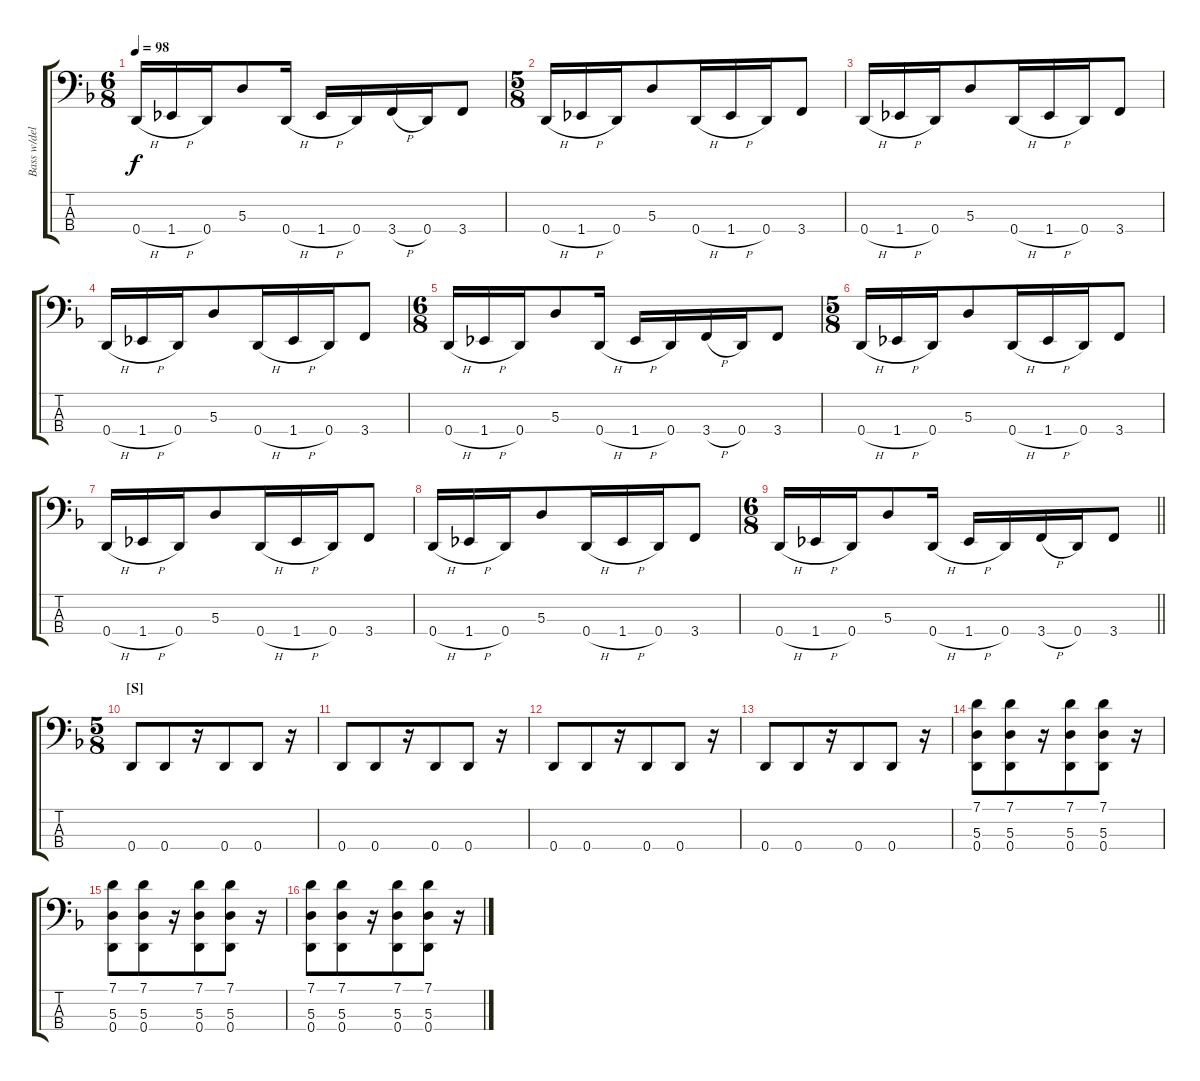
\track ("Bass w/delay" "Bass w/del") {instrument electricbasspick}
\staff {score tabs}
\tuning (G2 D2 A1 D1) {hide}
\ts (6 8)
\tempo 98
\clef f4
\ks dminor
0.4{h}.16{dy f} 1.4{h}.16{beam merge} 0.4.16 5.3.8 0.4{h}.16 1.4{h}.16 0.4.16 3.4{h}.16 0.4.16 3.4.8 |
\ts (5 8)
0.4{h}.16 1.4{h}.16{beam merge} 0.4.16 5.3.8 0.4{h}.16{beam merge} 1.4{h}.16 0.4.16{beam merge} 3.4.8 |
0.4{h}.16 1.4{h}.16{beam merge} 0.4.16 5.3.8 0.4{h}.16{beam merge} 1.4{h}.16 0.4.16{beam merge} 3.4.8 |
0.4{h}.16 1.4{h}.16{beam merge} 0.4.16 5.3.8 0.4{h}.16{beam merge} 1.4{h}.16 0.4.16{beam merge} 3.4.8 |
\ts (6 8)
0.4{h}.16 1.4{h}.16{beam merge} 0.4.16 5.3.8 0.4{h}.16 1.4{h}.16 0.4.16 3.4{h}.16 0.4.16 3.4.8 |
\ts (5 8)
0.4{h}.16 1.4{h}.16{beam merge} 0.4.16 5.3.8 0.4{h}.16{beam merge} 1.4{h}.16 0.4.16{beam merge} 3.4.8 |
0.4{h}.16 1.4{h}.16{beam merge} 0.4.16 5.3.8 0.4{h}.16{beam merge} 1.4{h}.16 0.4.16{beam merge} 3.4.8 |
0.4{h}.16 1.4{h}.16{beam merge} 0.4.16 5.3.8 0.4{h}.16{beam merge} 1.4{h}.16 0.4.16{beam merge} 3.4.8 |
\ts (6 8)
\barLineRight lightlight
0.4{h}.16 1.4{h}.16{beam merge} 0.4.16 5.3.8 0.4{h}.16 1.4{h}.16 0.4.16 3.4{h}.16 0.4.16 3.4.8 |
\ts (5 8)
\section ("" "[S]")
0.4.8{beam merge} 0.4.8 r.16 0.4.8{beam merge} 0.4.8 r.16 |
0.4.8{beam merge} 0.4.8 r.16 0.4.8{beam merge} 0.4.8 r.16 |
0.4.8{beam merge} 0.4.8 r.16 0.4.8{beam merge} 0.4.8 r.16 |
0.4.8{beam merge} 0.4.8 r.16 0.4.8{beam merge} 0.4.8 r.16 |
(7.1 5.3 0.4).8{beam merge} (7.1 5.3 0.4).8 r.16 (7.1 5.3 0.4).8{beam merge} (7.1 5.3 0.4).8 r.16 |
(7.1 5.3 0.4).8{beam merge} (7.1 5.3 0.4).8 r.16 (7.1 5.3 0.4).8{beam merge} (7.1 5.3 0.4).8 r.16 |
(7.1 5.3 0.4).8{beam merge} (7.1 5.3 0.4).8 r.16 (7.1 5.3 0.4).8{beam merge} (7.1 5.3 0.4).8 r.16
